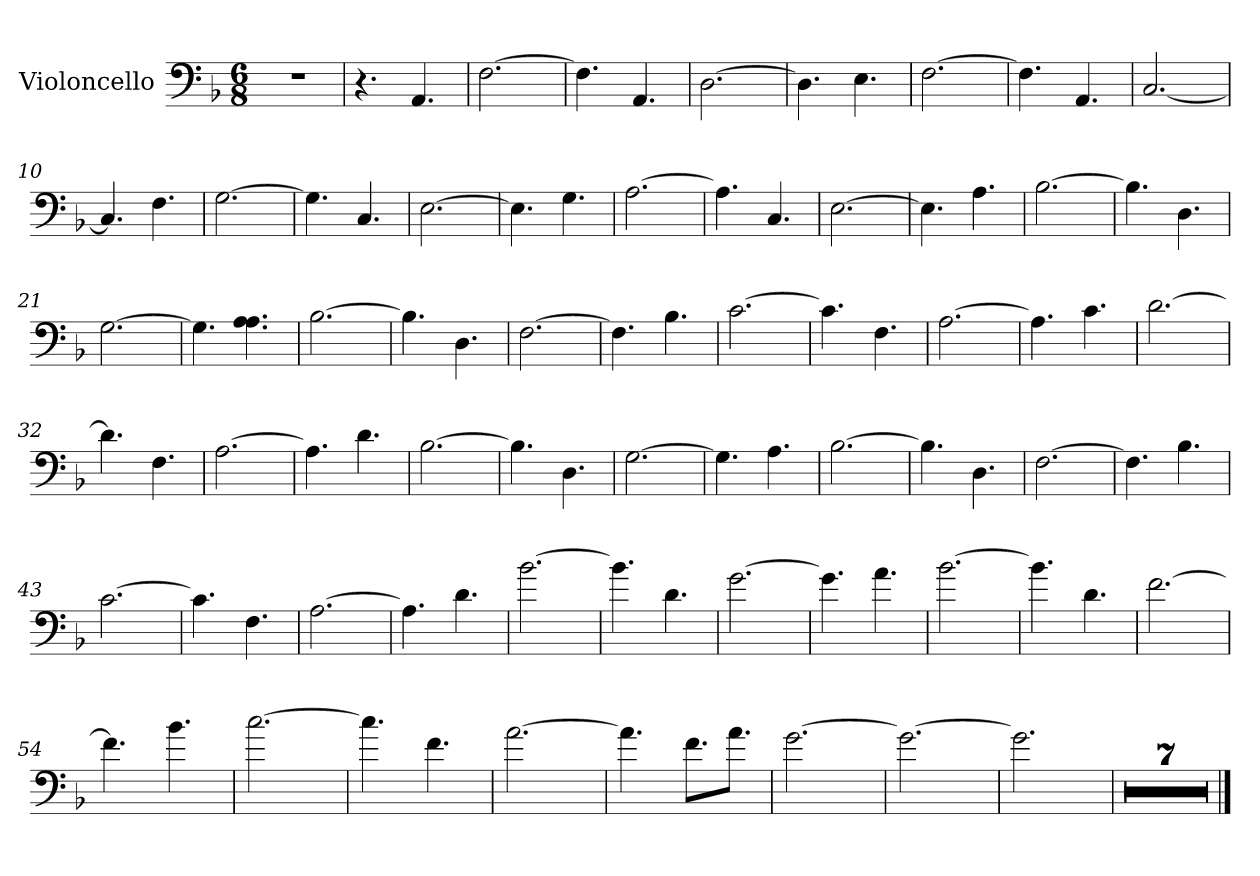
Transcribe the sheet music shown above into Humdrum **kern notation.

**kern
*part1
*staff1
*I"Violoncello
*I'Vlc.
*clefF4
*k[b-]
*M6/8
=1
2.r
=2
4.r
4.AA/
=3
[2.F\
=4
4.F\]
4.AA/
=5
[2.D\
=6
4.D\]
4.E\
=7
[2.F\
=8
4.F\]
4.AA/
=9
[2.C/
=10
4.C/]
4.F\
=11
[2.G\
!!LO:LB:g=z
=12
4.G\]
4.C/
=13
[2.E\
=14
4.E\]
4.G\
=15
[2.A\
=16
4.A\]
4.C/
=17
[2.E\
=18
4.E\]
4.A\
=19
[2.B-\
=20
4.B-\]
4.D\
=21
[2.G\
=22
4.G\]
4.A\ 4.A\
=23
[2.B-\
!!LO:LB:g=z
=24
4.B-\]
4.D\
=25
[2.F\
=26
4.F\]
4.B-\
=27
[2.c\
=28
4.c\]
4.F\
=29
[2.A\
=30
4.A\]
4.c\
=31
[2.d\
=32
4.d\]
4.F\
=33
[2.A\
=34
4.A\]
4.d\
=35
[2.B-\
!!LO:LB:g=z
=36
4.B-\]
4.D\
=37
[2.G\
=38
4.G\]
4.A\
=39
[2.B-\
=40
4.B-\]
4.D\
=41
[2.F\
=42
4.F\]
4.B-\
=43
[2.c\
=44
4.c\]
4.F\
=45
[2.A\
=46
4.A\]
4.d\
=47
[2.b-\
!!LO:LB:g=z
=48
4.b-\]
4.d\
=49
[2.g\
=50
4.g\]
4.a\
=51
[2.b-\
=52
4.b-\]
4.d\
=53
[2.f\
=54
4.f\]
4.b-\
=55
[2.cc\
=56
4.cc\]
4.f\
=57
[2.a\
=58
4.a\]
8.f\L
8.a\J
!!LO:LB:g=z
=59
[2.g\
=60
2.g\_
=61
2.g\]
=62
2.r
=63
2.r
=64
2.r
=65
2.r
=66
2.r
=67
2.r
=68
2.r
==
*-
